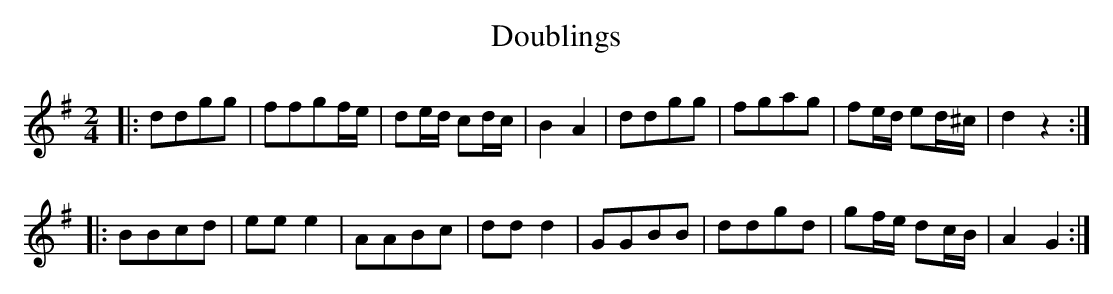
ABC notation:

X:1
T: Doublings
M: 2/4
L: 1/8
K: G
|:\
ddgg | ffgf/e/ | de/d/ cd/c/ | B2A2 |\
ddgg | fgag | fe/d/ ed/^c/ | d2z2 :|
|:\
BBcd | eee2 | AABc | ddd2 |\
GGBB | ddgd | gf/e/ dc/B/ | A2G2 :|
